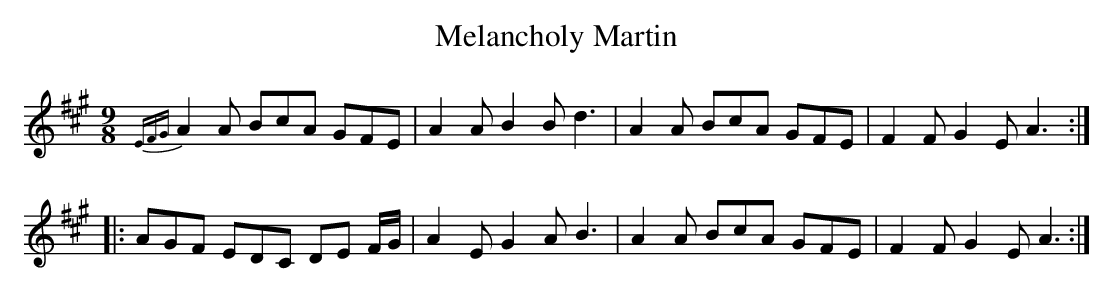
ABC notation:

X:1
T:Melancholy Martin
M:9/8
L:1/8
K:A
{EFG}A2 A BcA GFE | A2 A B2 B d3| A2 A BcA GFE |F2 F G2 E A3:|
|:AGF EDC DE F/2G/2|A2 E G2 A B3| A2 A BcA GFE | F2 F G2 E A3:|
